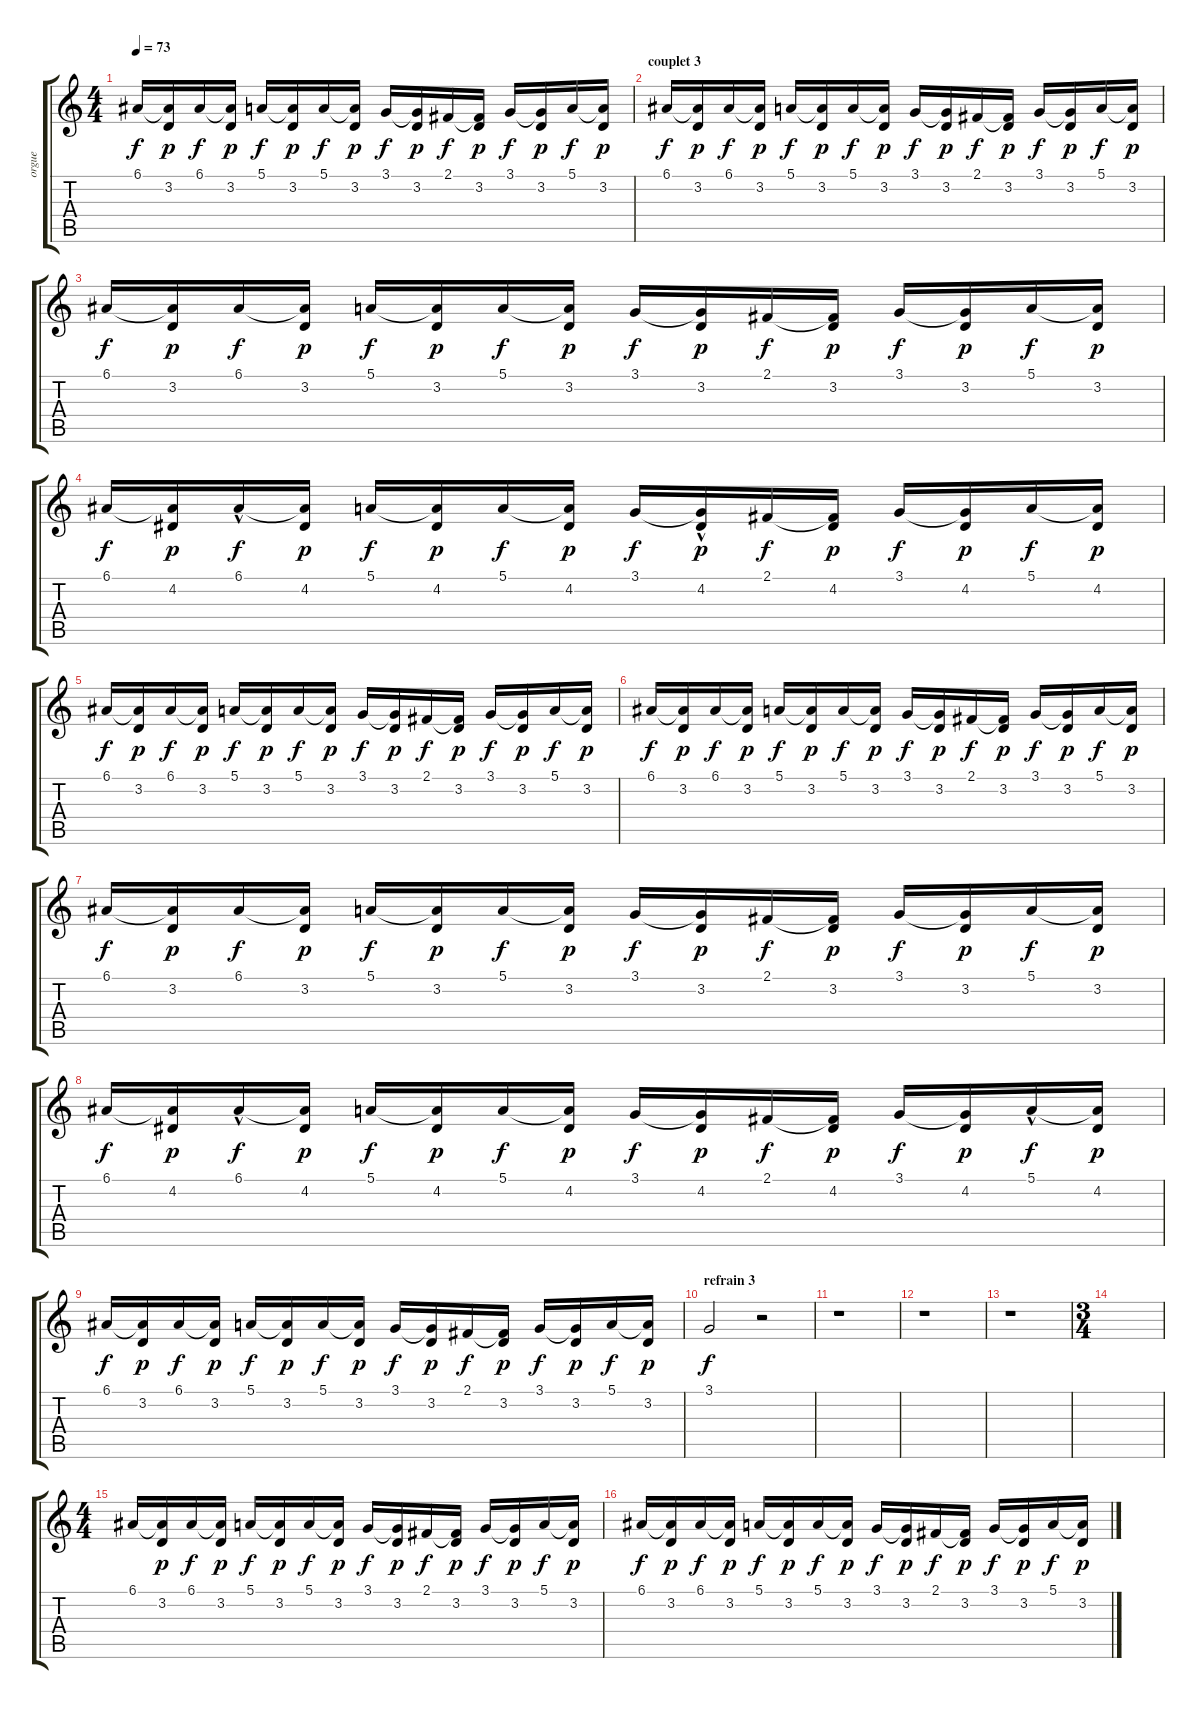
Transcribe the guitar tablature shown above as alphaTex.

\track ("orgue" "orgue") {instrument drawbarorgan}
\staff {score tabs}
\tuning (E4 B3 G3 D3 A2 E2) {hide}
\ts (4 4)
\tempo 73
\clef g2
\ks c
6.1.16{dy f} (6.1{t} 3.2).16{dy p} 6.1.16{dy f} (6.1{t} 3.2).16{dy p} 5.1.16{dy f} (5.1{t} 3.2).16{dy p} 5.1.16{dy f} (5.1{t} 3.2).16{dy p} 3.1.16{dy f} (3.1{t} 3.2).16{dy p} 2.1.16{dy f} (2.1{t} 3.2).16{dy p} 3.1.16{dy f} (3.1{t} 3.2).16{dy p} 5.1.16{dy f} (5.1{t} 3.2).16{dy p} |
\section ("" "couplet 3")
6.1.16{dy f} (6.1{t} 3.2).16{dy p} 6.1.16{dy f} (6.1{t} 3.2).16{dy p} 5.1.16{dy f} (5.1{t} 3.2).16{dy p} 5.1.16{dy f} (5.1{t} 3.2).16{dy p} 3.1.16{dy f} (3.1{t} 3.2).16{dy p} 2.1.16{dy f} (2.1{t} 3.2).16{dy p} 3.1.16{dy f} (3.1{t} 3.2).16{dy p} 5.1.16{dy f} (5.1{t} 3.2).16{dy p} |
6.1.16{dy f} (6.1{t} 3.2).16{dy p} 6.1.16{dy f} (6.1{t} 3.2).16{dy p} 5.1.16{dy f} (5.1{t} 3.2).16{dy p} 5.1.16{dy f} (5.1{t} 3.2).16{dy p} 3.1.16{dy f} (3.1{t} 3.2).16{dy p} 2.1.16{dy f} (2.1{t} 3.2).16{dy p} 3.1.16{dy f} (3.1{t} 3.2).16{dy p} 5.1.16{dy f} (5.1{t} 3.2).16{dy p} |
6.1.16{dy f} (6.1{t} 4.2).16{dy p} 6.1{hac}.16{dy f} (6.1{t} 4.2).16{dy p} 5.1.16{dy f} (5.1{t} 4.2).16{dy p} 5.1.16{dy f} (5.1{t} 4.2).16{dy p} 3.1.16{dy f} (3.1{t} 4.2{hac}).16{dy p} 2.1.16{dy f} (2.1{t} 4.2).16{dy p} 3.1.16{dy f} (3.1{t} 4.2).16{dy p} 5.1.16{dy f} (5.1{t} 4.2).16{dy p} |
6.1.16{dy f} (6.1{t} 3.2).16{dy p} 6.1.16{dy f} (6.1{t} 3.2).16{dy p} 5.1.16{dy f} (5.1{t} 3.2).16{dy p} 5.1.16{dy f} (5.1{t} 3.2).16{dy p} 3.1.16{dy f} (3.1{t} 3.2).16{dy p} 2.1.16{dy f} (2.1{t} 3.2).16{dy p} 3.1.16{dy f} (3.1{t} 3.2).16{dy p} 5.1.16{dy f} (5.1{t} 3.2).16{dy p} |
6.1.16{dy f} (6.1{t} 3.2).16{dy p} 6.1.16{dy f} (6.1{t} 3.2).16{dy p} 5.1.16{dy f} (5.1{t} 3.2).16{dy p} 5.1.16{dy f} (5.1{t} 3.2).16{dy p} 3.1.16{dy f} (3.1{t} 3.2).16{dy p} 2.1.16{dy f} (2.1{t} 3.2).16{dy p} 3.1.16{dy f} (3.1{t} 3.2).16{dy p} 5.1.16{dy f} (5.1{t} 3.2).16{dy p} |
6.1.16{dy f} (6.1{t} 3.2).16{dy p} 6.1.16{dy f} (6.1{t} 3.2).16{dy p} 5.1.16{dy f} (5.1{t} 3.2).16{dy p} 5.1.16{dy f} (5.1{t} 3.2).16{dy p} 3.1.16{dy f} (3.1{t} 3.2).16{dy p} 2.1.16{dy f} (2.1{t} 3.2).16{dy p} 3.1.16{dy f} (3.1{t} 3.2).16{dy p} 5.1.16{dy f} (5.1{t} 3.2).16{dy p} |
6.1.16{dy f} (6.1{t} 4.2).16{dy p} 6.1{hac}.16{dy f} (6.1{t} 4.2).16{dy p} 5.1.16{dy f} (5.1{t} 4.2).16{dy p} 5.1.16{dy f} (5.1{t} 4.2).16{dy p} 3.1.16{dy f} (3.1{t} 4.2).16{dy p} 2.1.16{dy f} (2.1{t} 4.2).16{dy p} 3.1.16{dy f} (3.1{t} 4.2).16{dy p} 5.1{hac}.16{dy f} (5.1{t} 4.2).16{dy p} |
6.1.16{dy f} (6.1{t} 3.2).16{dy p} 6.1.16{dy f} (6.1{t} 3.2).16{dy p} 5.1.16{dy f} (5.1{t} 3.2).16{dy p} 5.1.16{dy f} (5.1{t} 3.2).16{dy p} 3.1.16{dy f} (3.1{t} 3.2).16{dy p} 2.1.16{dy f} (2.1{t} 3.2).16{dy p} 3.1.16{dy f} (3.1{t} 3.2).16{dy p} 5.1.16{dy f} (5.1{t} 3.2).16{dy p} |
\section ("" "refrain 3")
3.1.2{dy f} r.2 |
r.1 |
r.1 |
r.1 |
\ts (3 4)
|
\ts (4 4)
6.1.16 (6.1{t} 3.2).16{dy p} 6.1.16{dy f} (6.1{t} 3.2).16{dy p} 5.1.16{dy f} (5.1{t} 3.2).16{dy p} 5.1.16{dy f} (5.1{t} 3.2).16{dy p} 3.1.16{dy f} (3.1{t} 3.2).16{dy p} 2.1.16{dy f} (2.1{t} 3.2).16{dy p} 3.1.16{dy f} (3.1{t} 3.2).16{dy p} 5.1.16{dy f} (5.1{t} 3.2).16{dy p} |
6.1.16{dy f} (6.1{t} 3.2).16{dy p} 6.1.16{dy f} (6.1{t} 3.2).16{dy p} 5.1.16{dy f} (5.1{t} 3.2).16{dy p} 5.1.16{dy f} (5.1{t} 3.2).16{dy p} 3.1.16{dy f} (3.1{t} 3.2).16{dy p} 2.1.16{dy f} (2.1{t} 3.2).16{dy p} 3.1.16{dy f} (3.1{t} 3.2).16{dy p} 5.1.16{dy f} (5.1{t} 3.2).16{dy p}
